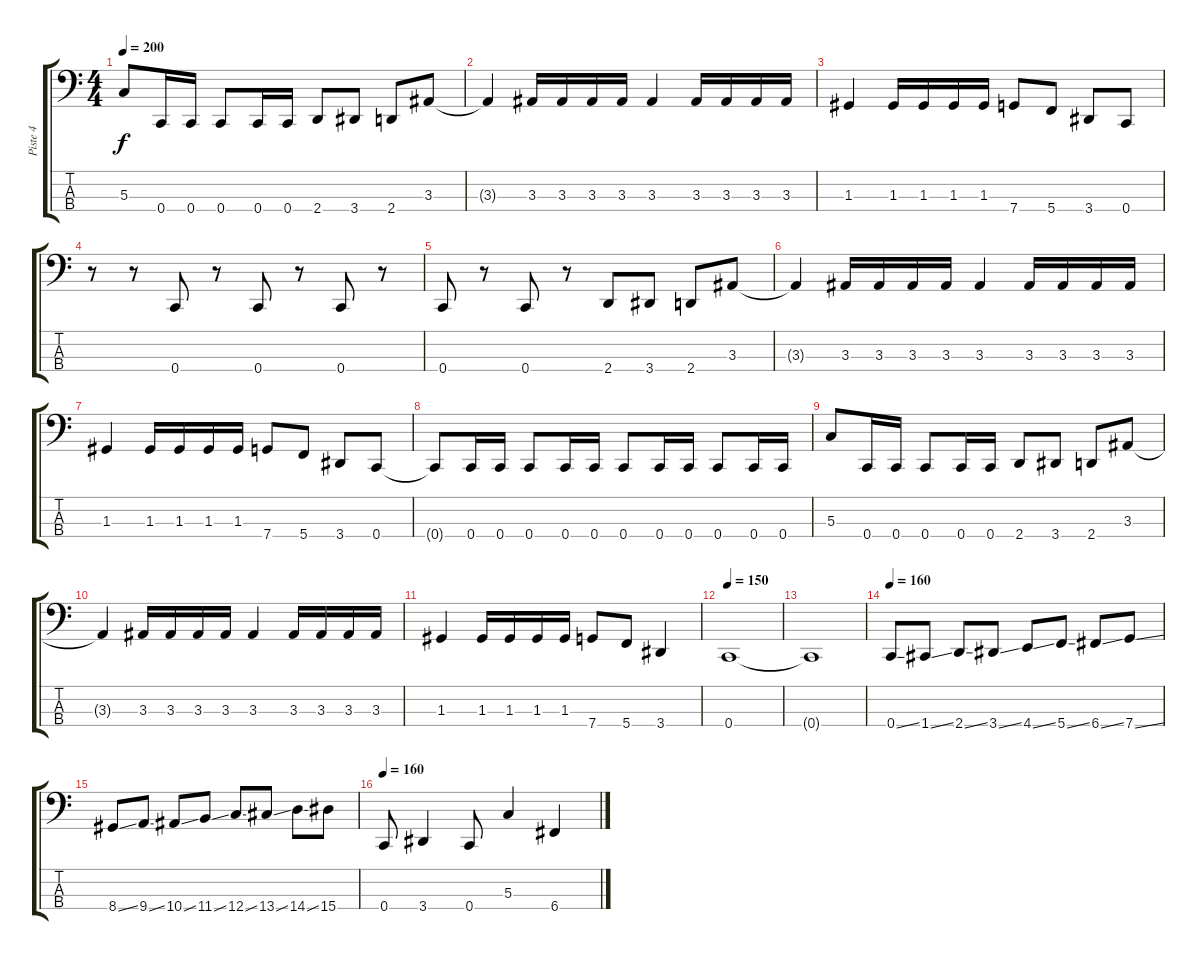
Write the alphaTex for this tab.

\track ("Piste 4" "Piste 4") {instrument electricbassfinger}
\staff {score tabs}
\tuning (F2 C2 G1 C1) {hide}
\ts (4 4)
\tempo 200
\clef f4
\ks c
5.3.8{dy f} 0.4.16 0.4.16 0.4.8 0.4.16 0.4.16 2.4.8 3.4.8 2.4.8 3.3.8 |
3.3{t}.4 3.3.16 3.3.16 3.3.16 3.3.16 3.3.4 3.3.16 3.3.16 3.3.16 3.3.16 |
1.3.4 1.3.16 1.3.16 1.3.16 1.3.16 7.4.8 5.4.8 3.4.8 0.4.8 |
r.8 r.8 0.4.8 r.8 0.4.8 r.8 0.4.8 r.8 |
0.4.8 r.8 0.4.8 r.8 2.4.8 3.4.8 2.4.8 3.3.8 |
3.3{t}.4 3.3.16 3.3.16 3.3.16 3.3.16 3.3.4 3.3.16 3.3.16 3.3.16 3.3.16 |
1.3.4 1.3.16 1.3.16 1.3.16 1.3.16 7.4.8 5.4.8 3.4.8 0.4.8 |
0.4{t}.8 0.4.16 0.4.16 0.4.8 0.4.16 0.4.16 0.4.8 0.4.16 0.4.16 0.4.8 0.4.16 0.4.16 |
5.3.8 0.4.16 0.4.16 0.4.8 0.4.16 0.4.16 2.4.8 3.4.8 2.4.8 3.3.8 |
3.3{t}.4 3.3.16 3.3.16 3.3.16 3.3.16 3.3.4 3.3.16 3.3.16 3.3.16 3.3.16 |
1.3.4 1.3.16 1.3.16 1.3.16 1.3.16 7.4.8 5.4.8 3.4.4 |
\tempo 150
0.4.1 |
0.4{t}.1 |
\tempo 160
0.4{ss}.8 1.4{ss}.8 2.4{ss}.8 3.4{ss}.8 4.4{ss}.8 5.4{ss}.8 6.4{ss}.8 7.4{ss}.8 |
8.4{ss}.8 9.4{ss}.8 10.4{ss}.8 11.4{ss}.8 12.4{ss}.8 13.4{ss}.8 14.4{ss}.8 15.4.8 |
\tempo 160
0.4.8 3.4.4 0.4.8 5.3.4 6.4.4
